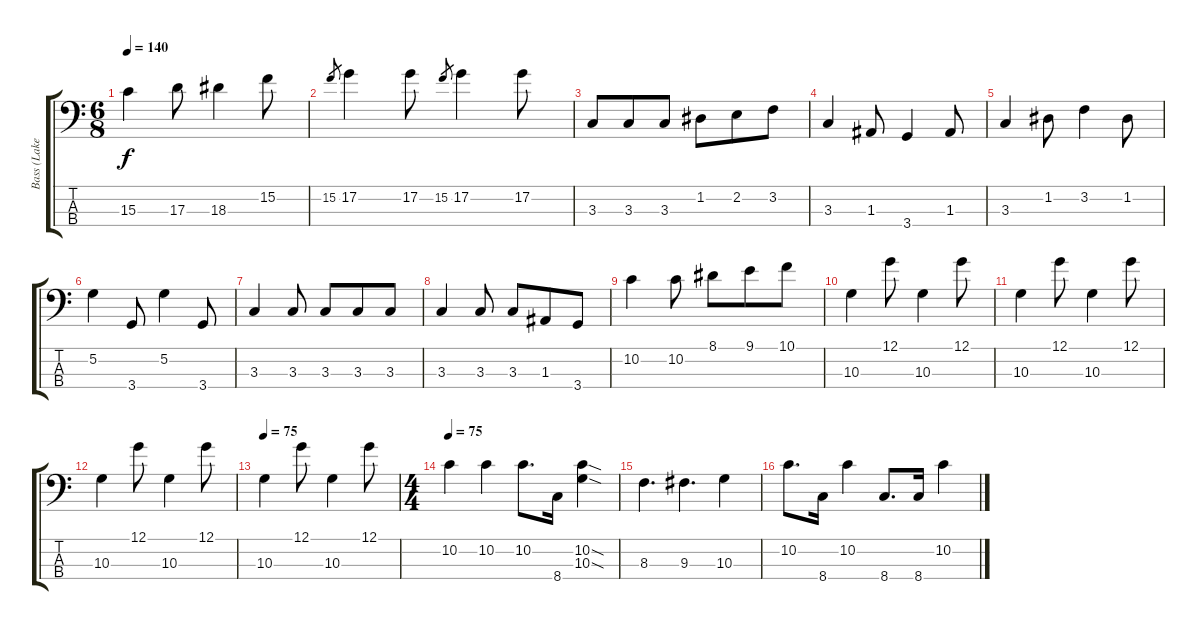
\track ("Bass (Lake)" "Bass (Lake") {instrument electricbassfinger}
\staff {score tabs}
\tuning (G2 D2 A1 E1) {hide}
\ts (6 8)
\tempo 140
\clef f4
\ks c
15.3.4{dy f} 17.3.8 18.3.4 15.2.8 |
15.2.8{gr} 17.2.4 17.2.8 15.2.8{gr} 17.2.4 17.2.8 |
3.3.8 3.3.8 3.3.8 1.2.8 2.2.8 3.2.8 |
3.3.4 1.3.8 3.4.4 1.3.8 |
3.3.4 1.2.8 3.2.4 1.2.8 |
5.2.4 3.4.8 5.2.4 3.4.8 |
3.3.4 3.3.8 3.3.8 3.3.8 3.3.8 |
3.3.4 3.3.8 3.3.8 1.3.8 3.4.8 |
10.2.4 10.2.8 8.1.8 9.1.8 10.1.8 |
10.3.4 12.1.8 10.3.4 12.1.8 |
10.3.4 12.1.8 10.3.4 12.1.8 |
10.3.4 12.1.8 10.3.4 12.1.8 |
\tempo 75
10.3.4 12.1.8 10.3.4 12.1.8 |
\ts (4 4)
\tempo 75
10.2.4 10.2.4 10.2.8{d} 8.4.16 (10.2{sod} 10.3{sod}).4 |
8.3.4{d} 9.3.4{d} 10.3.4 |
10.2.8{d} 8.4.16 10.2.4 8.4.8{d} 8.4.16 10.2.4
